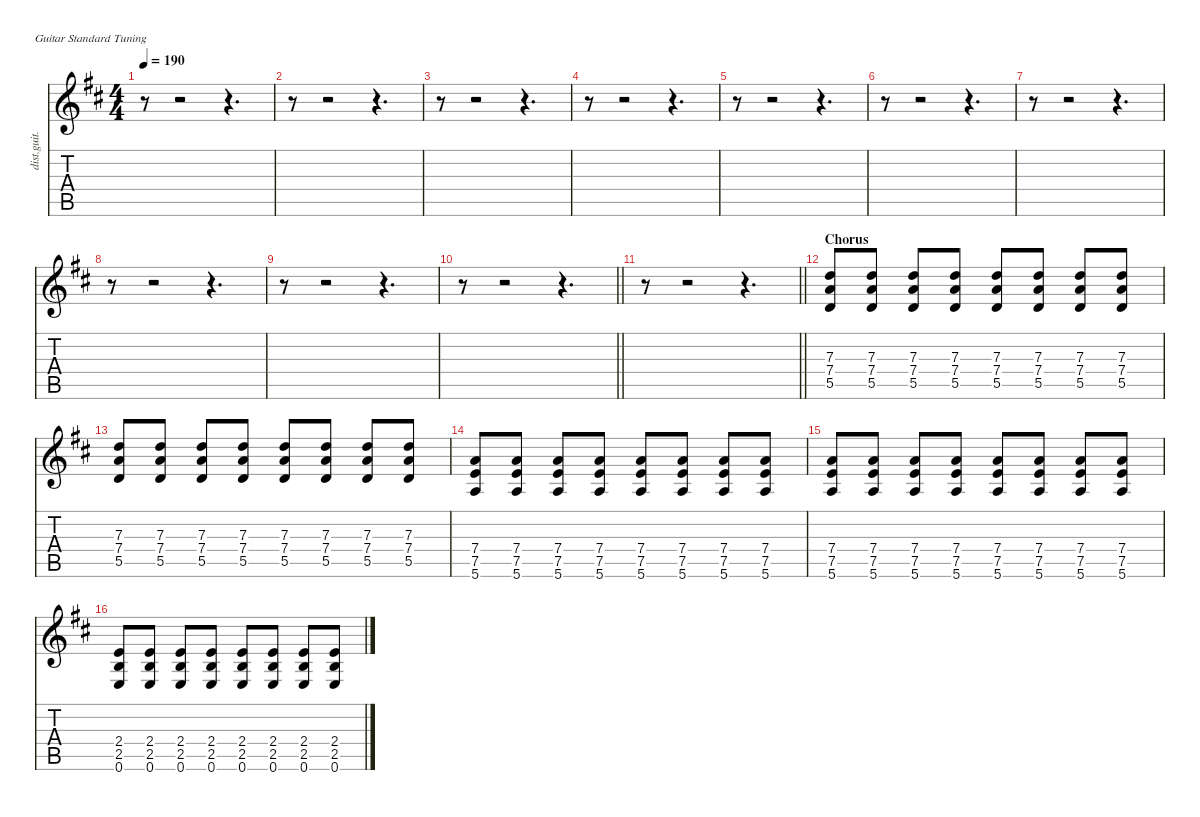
\defaultSystemsLayout 4
\hideDynamics
\bracketExtendMode nobrackets
\otherSystemsTrackNameOrientation horizontal
\track ("Chris Leonard" "dist.guit.") {instrument distortionguitar}
\staff {score tabs}
\tuning (E4 B3 G3 D3 A2 E2)
\ts (4 4)
\tempo 190
\clef g2
\ks d
r.8{dy f beam Down} r.2{beam Down} r.4{d beam Down} |
r.8{beam Down} r.2{beam Down} r.4{d beam Down} |
r.8{beam Down} r.2{beam Down} r.4{d beam Down} |
r.8{beam Down} r.2{beam Down} r.4{d beam Down} |
r.8{beam Down} r.2{beam Down} r.4{d beam Down} |
r.8{beam Down} r.2{beam Down} r.4{d beam Down} |
r.8{beam Down} r.2{beam Down} r.4{d beam Down} |
r.8{beam Down} r.2{beam Down} r.4{d beam Down} |
r.8{beam Down} r.2{beam Down} r.4{d beam Down} |
\barLineRight lightlight
r.8{beam Down} r.2{beam Down} r.4{d beam Down} |
\barLineRight lightlight
r.8{beam Down} r.2{beam Down} r.4{d beam Down} |
\section ("" "Chorus")
(7.3{acc forcenatural} 7.4{acc forcenatural} 5.5{acc forcenatural}).8{beam Up} (7.3{acc forcenatural} 7.4{acc forcenatural} 5.5{acc forcenatural}).8{beam Up} (7.3{acc forcenatural} 7.4{acc forcenatural} 5.5{acc forcenatural}).8{beam Up} (7.3{acc forcenatural} 7.4{acc forcenatural} 5.5{acc forcenatural}).8{beam Up} (7.3{acc forcenatural} 7.4{acc forcenatural} 5.5{acc forcenatural}).8{beam Up} (7.3{acc forcenatural} 7.4{acc forcenatural} 5.5{acc forcenatural}).8{beam Up} (7.3{acc forcenatural} 7.4{acc forcenatural} 5.5{acc forcenatural}).8{beam Up} (7.3{acc forcenatural} 7.4{acc forcenatural} 5.5{acc forcenatural}).8{beam Up} |
(7.3{acc forcenatural} 7.4{acc forcenatural} 5.5{acc forcenatural}).8{beam Up} (7.3{acc forcenatural} 7.4{acc forcenatural} 5.5{acc forcenatural}).8{beam Up} (7.3{acc forcenatural} 7.4{acc forcenatural} 5.5{acc forcenatural}).8{beam Up} (7.3{acc forcenatural} 7.4{acc forcenatural} 5.5{acc forcenatural}).8{beam Up} (7.3{acc forcenatural} 7.4{acc forcenatural} 5.5{acc forcenatural}).8{beam Up} (7.3{acc forcenatural} 7.4{acc forcenatural} 5.5{acc forcenatural}).8{beam Up} (7.3{acc forcenatural} 7.4{acc forcenatural} 5.5{acc forcenatural}).8{beam Up} (7.3{acc forcenatural} 7.4{acc forcenatural} 5.5{acc forcenatural}).8{beam Up} |
(7.4{acc forcenatural} 7.5{acc forcenatural} 5.6{acc forcenatural}).8{beam Up} (7.4{acc forcenatural} 7.5{acc forcenatural} 5.6{acc forcenatural}).8{beam Up} (7.4{acc forcenatural} 7.5{acc forcenatural} 5.6{acc forcenatural}).8{beam Up} (7.4{acc forcenatural} 7.5{acc forcenatural} 5.6{acc forcenatural}).8{beam Up} (7.4{acc forcenatural} 7.5{acc forcenatural} 5.6{acc forcenatural}).8{beam Up} (7.4{acc forcenatural} 7.5{acc forcenatural} 5.6{acc forcenatural}).8{beam Up} (7.4{acc forcenatural} 7.5{acc forcenatural} 5.6{acc forcenatural}).8{beam Up} (7.4{acc forcenatural} 7.5{acc forcenatural} 5.6{acc forcenatural}).8{beam Up} |
(7.4{acc forcenatural} 7.5{acc forcenatural} 5.6{acc forcenatural}).8{beam Up} (7.4{acc forcenatural} 7.5{acc forcenatural} 5.6{acc forcenatural}).8{beam Up} (7.4{acc forcenatural} 7.5{acc forcenatural} 5.6{acc forcenatural}).8{beam Up} (7.4{acc forcenatural} 7.5{acc forcenatural} 5.6{acc forcenatural}).8{beam Up} (7.4{acc forcenatural} 7.5{acc forcenatural} 5.6{acc forcenatural}).8{beam Up} (7.4{acc forcenatural} 7.5{acc forcenatural} 5.6{acc forcenatural}).8{beam Up} (7.4{acc forcenatural} 7.5{acc forcenatural} 5.6{acc forcenatural}).8{beam Up} (7.4{acc forcenatural} 7.5{acc forcenatural} 5.6{acc forcenatural}).8{beam Up} |
(2.4{acc forcenatural} 2.5{acc forcenatural} 0.6{acc forcenatural}).8{beam Up} (2.4{acc forcenatural} 2.5{acc forcenatural} 0.6{acc forcenatural}).8{beam Up} (2.4{acc forcenatural} 2.5{acc forcenatural} 0.6{acc forcenatural}).8{beam Up} (2.4{acc forcenatural} 2.5{acc forcenatural} 0.6{acc forcenatural}).8{beam Up} (2.4{acc forcenatural} 2.5{acc forcenatural} 0.6{acc forcenatural}).8{beam Up} (2.4{acc forcenatural} 2.5{acc forcenatural} 0.6{acc forcenatural}).8{beam Up} (2.4{acc forcenatural} 2.5{acc forcenatural} 0.6{acc forcenatural}).8{beam Up} (2.4{acc forcenatural} 2.5{acc forcenatural} 0.6{acc forcenatural}).8{beam Up}
